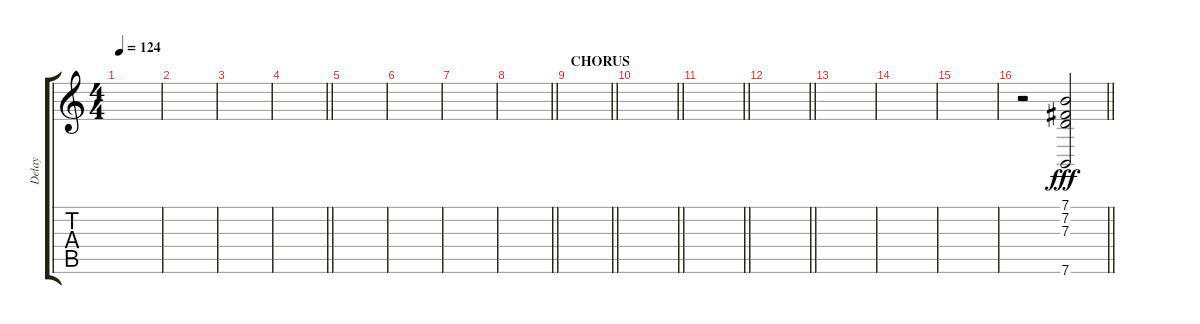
\track ("     Delay" "     Delay") {instrument acousticgrandpiano}
\staff {score tabs}
\tuning (E4 B3 G3 D3 A2 E2) {hide}
\ts (4 4)
\section ("" "")
\tempo 124
\clef g2
\ks c
|
|
|
\barLineRight lightlight
|
\section ("" "")
|
|
|
\barLineRight lightlight
|
\section ("" "CHORUS")
\barLineRight lightlight
|
\barLineRight lightlight
|
\barLineRight lightlight
|
\barLineRight lightlight
|
\section ("" "")
|
|
|
\barLineRight lightlight
r.2{instrument reversecymbal} (7.1 7.2 7.3 7.6).2{dy fff}
